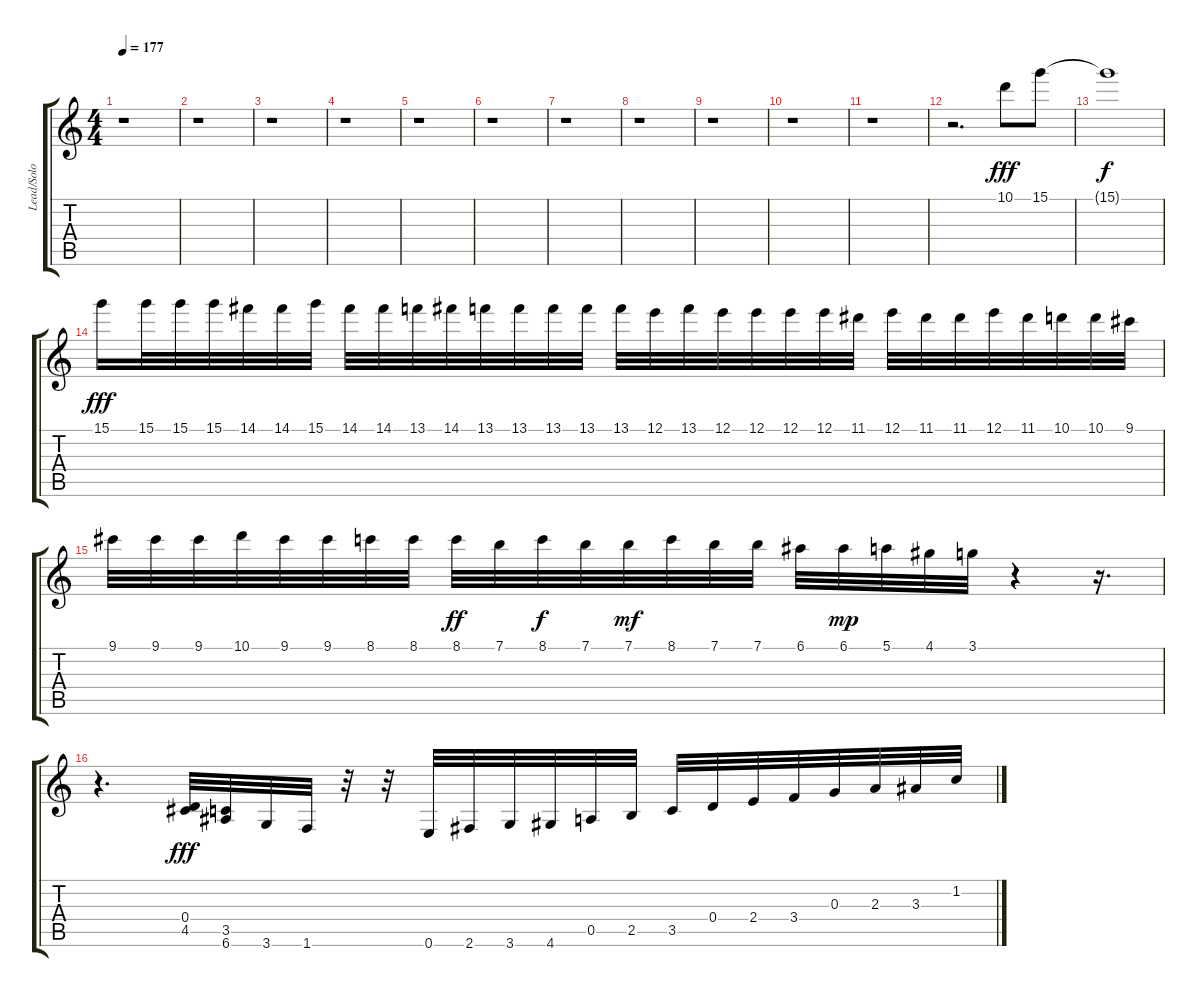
\track ("Lead/Solo Guitar" "Lead/Solo ") {instrument overdrivenguitar}
\staff {score tabs}
\tuning (E4 B3 G3 D3 A2 E2) {hide}
\ts (4 4)
\tempo 177
\clef g2
\ks c
r.1{dy f} |
r.1 |
r.1 |
r.1 |
r.1 |
r.1 |
r.1 |
r.1 |
r.1 |
r.1 |
r.1 |
r.2{d} 10.1.8{dy fff} 15.1.8 |
15.1{t}.1{dy f} |
15.1.16{dy fff} 15.1.32 15.1.32 15.1.32 14.1.32 14.1.32 15.1.32 14.1.32 14.1.32 13.1.32 14.1.32 13.1.32 13.1.32 13.1.32 13.1.32 13.1.32 12.1.32 13.1.32 12.1.32 12.1.32 12.1.32 12.1.32 11.1.32 12.1.32 11.1.32 11.1.32 12.1.32 11.1.32 10.1.32 10.1.32 9.1.32 |
9.1.32 9.1.32 9.1.32 10.1.32 9.1.32 9.1.32 8.1.32 8.1.32 8.1.32{dy ff} 7.1.32 8.1.32{dy f} 7.1.32 7.1.32{dy mf} 8.1.32 7.1.32 7.1.32 6.1.32 6.1.32{dy mp} 5.1.32 4.1.32 3.1.32 r.4 r.16{d} |
r.4{d} (0.4 4.5).32{dy fff} (3.5 6.6).32 3.6.32 1.6.32 r.32 r.32 0.6.32 2.6.32 3.6.32 4.6.32 0.5.32 2.5.32 3.5.32 0.4.32 2.4.32 3.4.32 0.3.32 2.3.32 3.3.32 1.2.32
